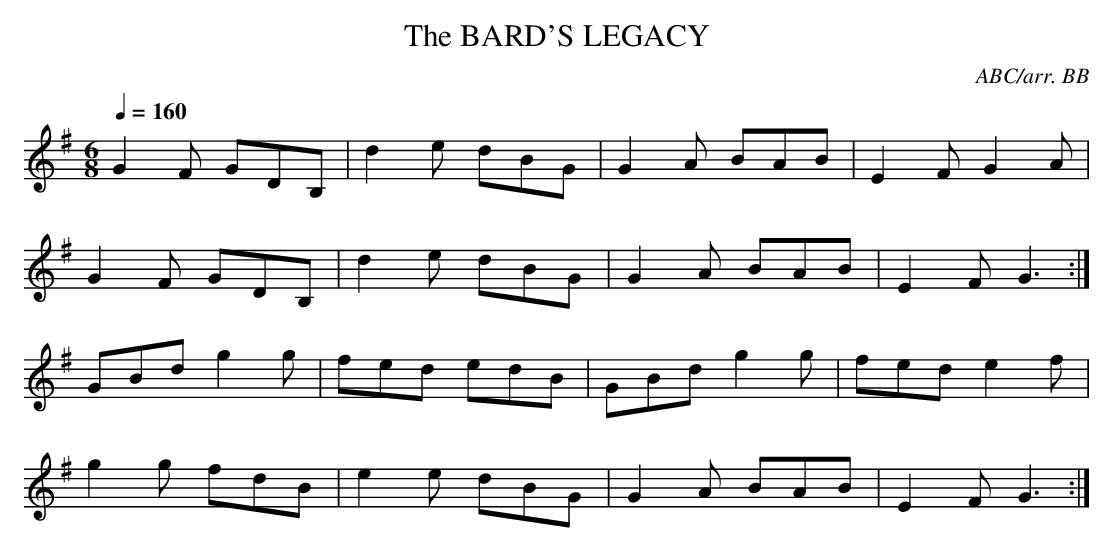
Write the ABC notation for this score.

X:1
T:BARD'S LEGACY, The
C:ABC/arr. BB
Y:"Irish"
to get a standard 16/16 jig.
Q:1/4=160
M:6/8
L:1/8
K:G
G2F GDB,|d2e dBG|G2A BAB|E2F G2A|
G2F GDB,|d2e dBG|G2A BAB|E2F G3 :|
GBd g2g|fed edB|GBd g2g|fed e2f|
g2g fdB|e2e dBG|G2A BAB|E2F G3 :|
